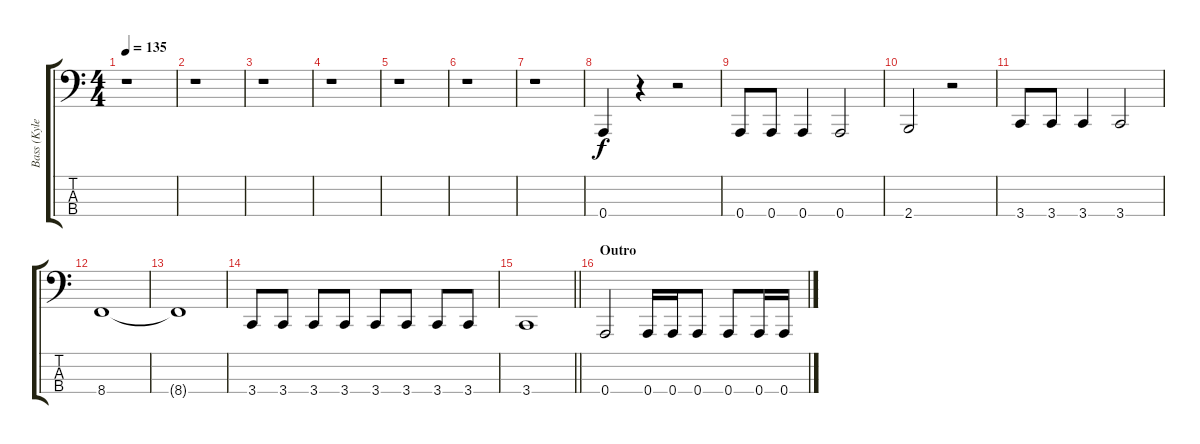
\track ("Bass (Kyle Erich)" "Bass (Kyle") {instrument electricbasspick}
\staff {score tabs}
\tuning (D2 A1 E1 A0) {hide}
\ts (4 4)
\tempo 135
\clef f4
\ks c
r.1{dy f} |
r.1 |
r.1 |
r.1 |
r.1 |
r.1 |
r.1 |
0.4.4 r.4 r.2 |
0.4.8 0.4.8 0.4.4 0.4.2 |
2.4.2 r.2 |
3.4.8 3.4.8 3.4.4 3.4.2 |
8.4.1 |
8.4{t}.1 |
3.4.8 3.4.8 3.4.8 3.4.8 3.4.8 3.4.8 3.4.8 3.4.8 |
\barLineRight lightlight
3.4.1 |
\section ("" "Outro")
0.4.2 0.4.16 0.4.16 0.4.8 0.4.8 0.4.16 0.4.16
